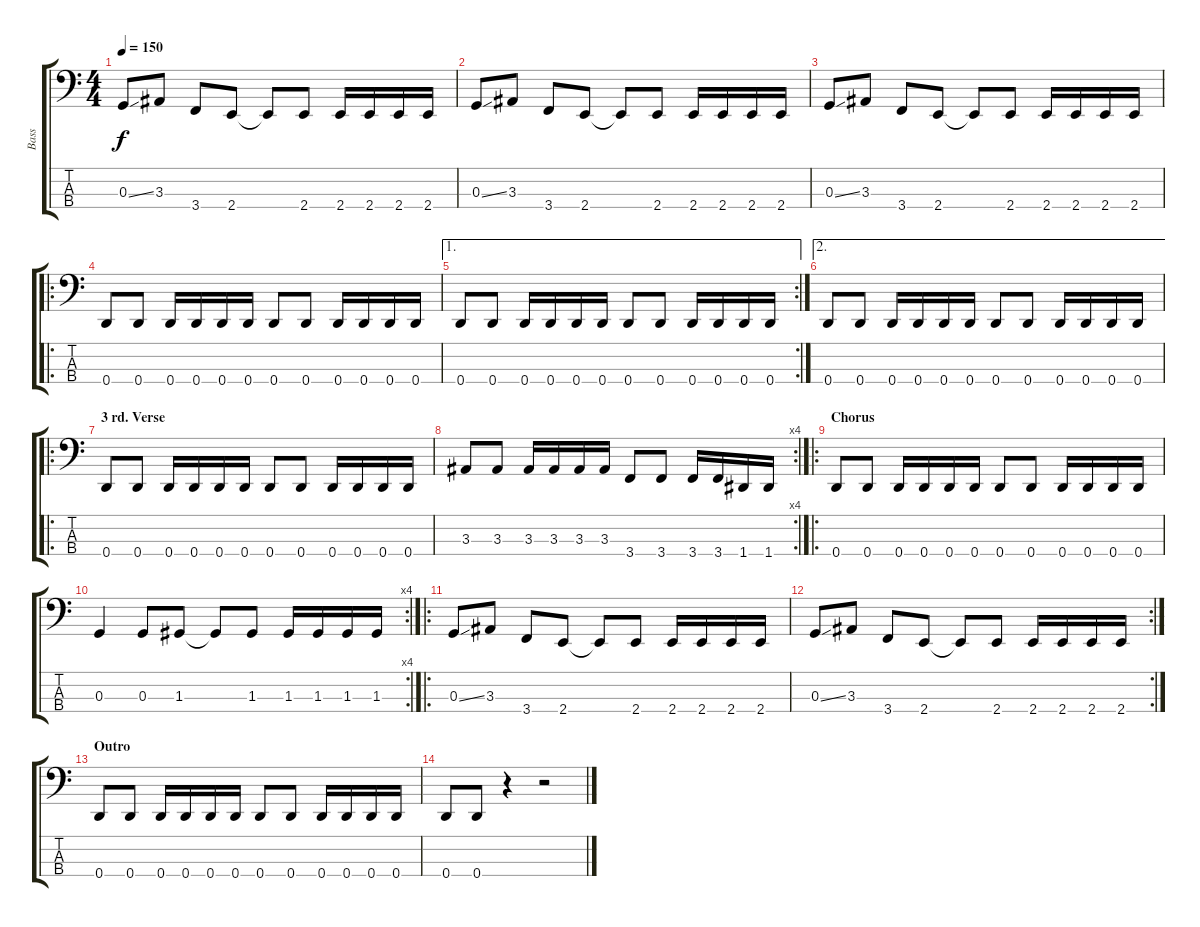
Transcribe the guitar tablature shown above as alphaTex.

\track ("Bass" "Bass") {instrument electricbasspick}
\staff {score tabs}
\tuning (F2 C2 G1 D1) {hide}
\ts (4 4)
\tempo 150
\clef f4
\ks c
0.3{ss}.8{dy f} 3.3.8 3.4.8 2.4.8 2.4{t}.8 2.4.8 2.4.16 2.4.16 2.4.16 2.4.16 |
0.3{ss}.8 3.3.8 3.4.8 2.4.8 2.4{t}.8 2.4.8 2.4.16 2.4.16 2.4.16 2.4.16 |
0.3{ss}.8 3.3.8 3.4.8 2.4.8 2.4{t}.8 2.4.8 2.4.16 2.4.16 2.4.16 2.4.16 |
\ro
0.4.8 0.4.8 0.4.16 0.4.16 0.4.16 0.4.16 0.4.8 0.4.8 0.4.16 0.4.16 0.4.16 0.4.16 |
\ae 1
\rc 2
0.4.8 0.4.8 0.4.16 0.4.16 0.4.16 0.4.16 0.4.8 0.4.8 0.4.16 0.4.16 0.4.16 0.4.16 |
\ae 2
0.4.8 0.4.8 0.4.16 0.4.16 0.4.16 0.4.16 0.4.8 0.4.8 0.4.16 0.4.16 0.4.16 0.4.16 |
\ro
\section ("" "3 rd. Verse")
0.4.8 0.4.8 0.4.16 0.4.16 0.4.16 0.4.16 0.4.8 0.4.8 0.4.16 0.4.16 0.4.16 0.4.16 |
\rc 4
3.3.8 3.3.8 3.3.16 3.3.16 3.3.16 3.3.16 3.4.8 3.4.8 3.4.16 3.4.16 1.4.16 1.4.16 |
\ro
\section ("" "Chorus")
0.4.8 0.4.8 0.4.16 0.4.16 0.4.16 0.4.16 0.4.8 0.4.8 0.4.16 0.4.16 0.4.16 0.4.16 |
\rc 4
0.3.4 0.3.8 1.3.8 1.3{t}.8 1.3.8 1.3.16 1.3.16 1.3.16 1.3.16 |
\ro
0.3{ss}.8 3.3.8 3.4.8 2.4.8 2.4{t}.8 2.4.8 2.4.16 2.4.16 2.4.16 2.4.16 |
\rc 2
0.3{ss}.8 3.3.8 3.4.8 2.4.8 2.4{t}.8 2.4.8 2.4.16 2.4.16 2.4.16 2.4.16 |
\section ("" "Outro")
0.4.8 0.4.8 0.4.16 0.4.16 0.4.16 0.4.16 0.4.8 0.4.8 0.4.16 0.4.16 0.4.16 0.4.16 |
0.4.8 0.4.8 r.4 r.2
